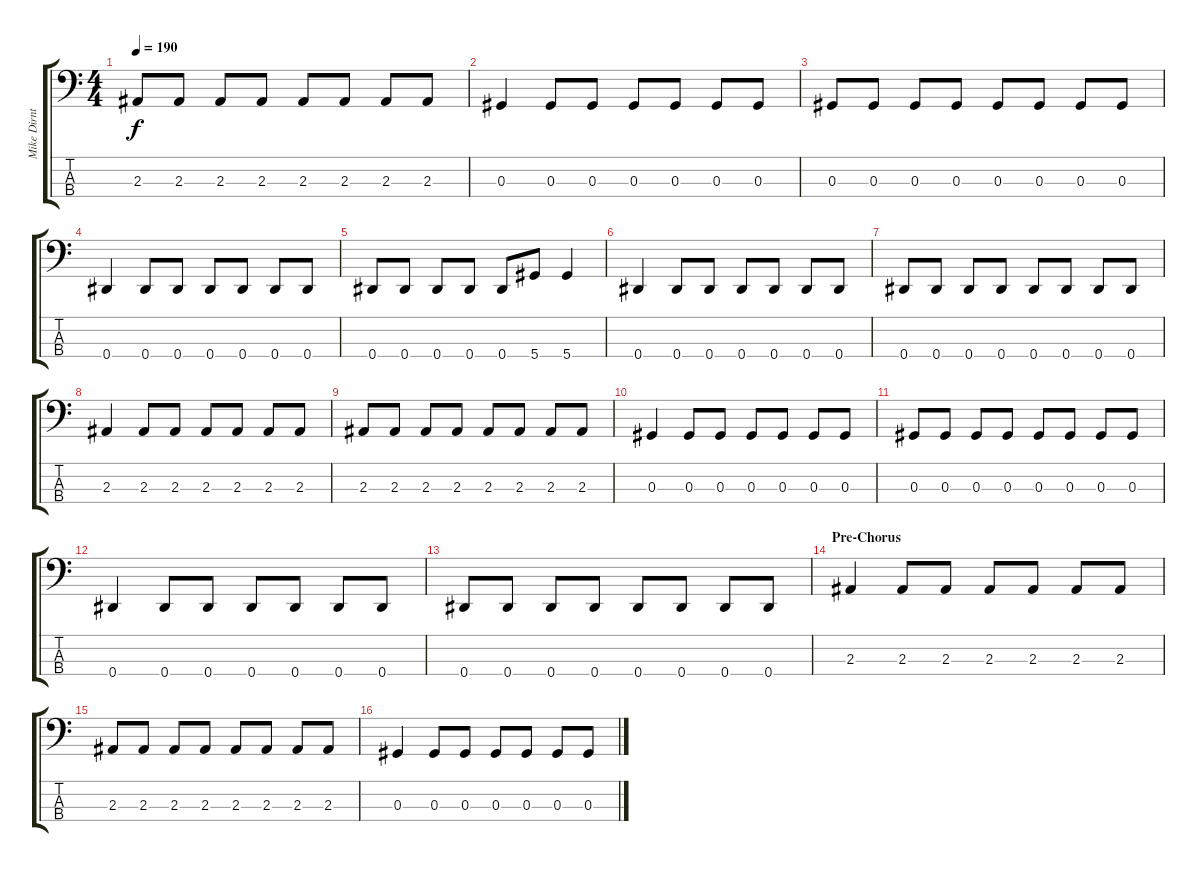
\track ("Mike Dirnt (Bass)" "Mike Dirnt") {instrument electricbasspick}
\staff {score tabs}
\tuning (Gb2 Db2 Ab1 Eb1) {hide}
\ts (4 4)
\tempo 190
\clef f4
\ks c
2.3.8{dy f} 2.3.8 2.3.8 2.3.8 2.3.8 2.3.8 2.3.8 2.3.8 |
0.3.4 0.3.8 0.3.8 0.3.8 0.3.8 0.3.8 0.3.8 |
0.3.8 0.3.8 0.3.8 0.3.8 0.3.8 0.3.8 0.3.8 0.3.8 |
0.4.4 0.4.8 0.4.8 0.4.8 0.4.8 0.4.8 0.4.8 |
0.4.8 0.4.8 0.4.8 0.4.8 0.4.8 5.4.8 5.4.4 |
0.4.4 0.4.8 0.4.8 0.4.8 0.4.8 0.4.8 0.4.8 |
0.4.8 0.4.8 0.4.8 0.4.8 0.4.8 0.4.8 0.4.8 0.4.8 |
2.3.4 2.3.8 2.3.8 2.3.8 2.3.8 2.3.8 2.3.8 |
2.3.8 2.3.8 2.3.8 2.3.8 2.3.8 2.3.8 2.3.8 2.3.8 |
0.3.4 0.3.8 0.3.8 0.3.8 0.3.8 0.3.8 0.3.8 |
0.3.8 0.3.8 0.3.8 0.3.8 0.3.8 0.3.8 0.3.8 0.3.8 |
0.4.4 0.4.8 0.4.8 0.4.8 0.4.8 0.4.8 0.4.8 |
0.4.8 0.4.8 0.4.8 0.4.8 0.4.8 0.4.8 0.4.8 0.4.8 |
\section ("" "Pre-Chorus")
2.3.4 2.3.8 2.3.8 2.3.8 2.3.8 2.3.8 2.3.8 |
2.3.8 2.3.8 2.3.8 2.3.8 2.3.8 2.3.8 2.3.8 2.3.8 |
0.3.4 0.3.8 0.3.8 0.3.8 0.3.8 0.3.8 0.3.8
